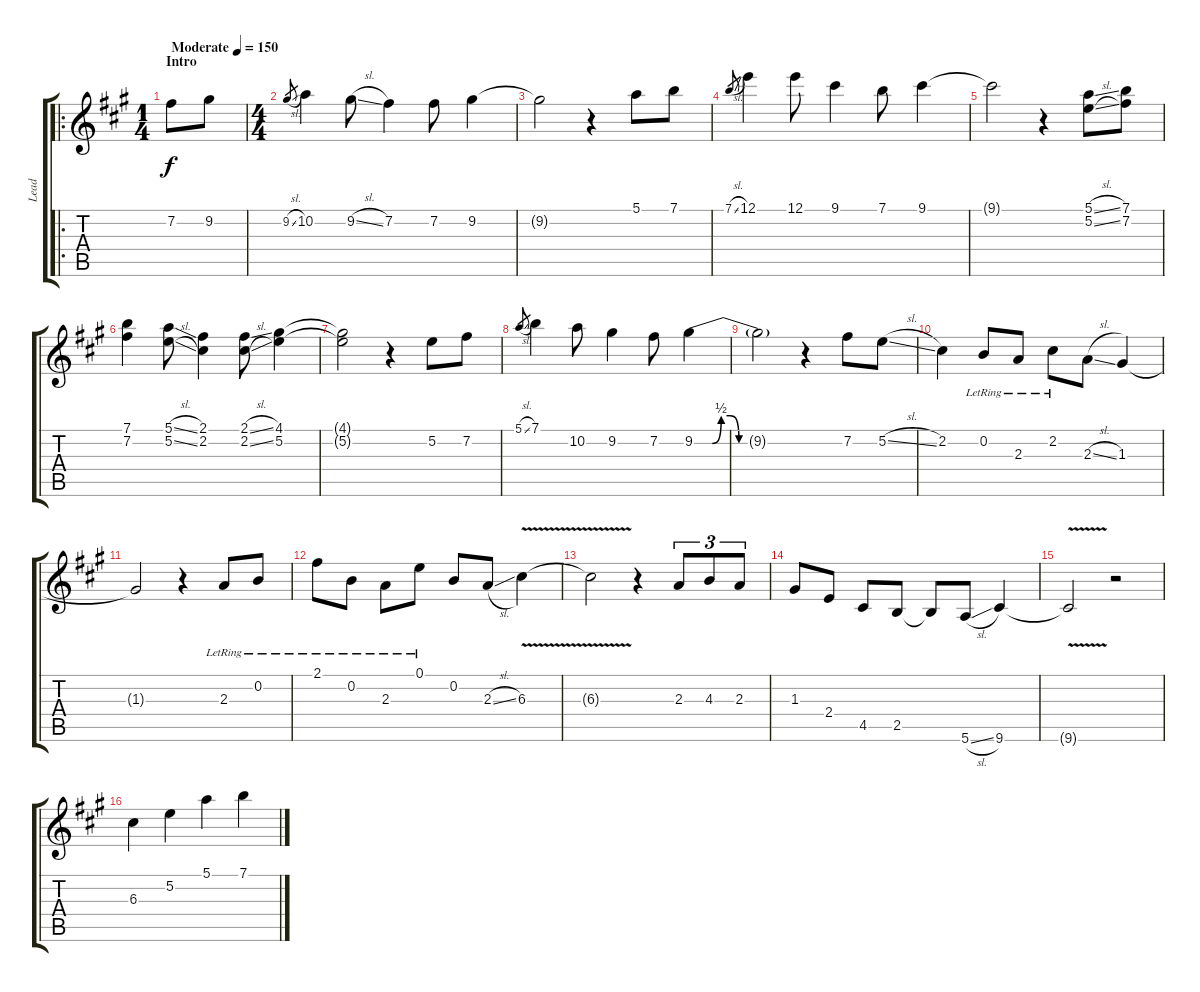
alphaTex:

\track ("Lead" "Lead") {instrument electricguitarjazz}
\staff {score tabs}
\tuning (E4 B3 G3 D3 A2 E2) {hide}
\ro
\ts (1 4)
\section ("" "Intro")
\tempo (150 "Moderate")
\clef g2
\ks a
7.2.8{dy f instrument electricguitarjazz} 9.2.8 |
\ts (4 4)
9.2{sl}.8{gr} 10.2.4 9.2{sl}.8 7.2.4 7.2.8 9.2.4 |
9.2{t}.2 r.4 5.1.8 7.1.8 |
7.1{sl}.8{gr} 12.1.4 12.1.8 9.1.4 7.1.8 9.1.4 |
9.1{t}.2 r.4 (5.1{sl} 5.2{sl}).8 (7.1 7.2).8 |
(7.1 7.2).4 (5.1{sl} 5.2{sl}).8 (2.1 2.2).4 (2.1{sl} 2.2{sl}).8 (4.1 5.2).4 |
(4.1{t} 5.2{t}).2 r.4 5.2.8 7.2.8 |
5.1{sl}.8{gr} 7.1.4 10.2.8 9.2.4 7.2.8 9.2{be (custom 0 0 10 0 15 2 20 2 25 0 30 0 60 0)}.4 |
9.2{t}.2 r.4 7.2.8 5.2{sl}.8 |
2.2.4 0.2{lr}.8 2.3{lr}.8 2.2{lr}.8 2.3{sl}.8 1.3.4 |
1.3{t}.2 r.4 2.3{lr}.8 0.2{lr}.8 |
2.1{lr}.8 0.2{lr}.8 2.3{lr}.8 0.1{lr}.8 0.2.8 2.3{sl}.8 6.3{v}.4 |
6.3{t}.2 r.4 2.3.8{tu (3 2)} 4.3.8{tu (3 2)} 2.3.8{tu (3 2)} |
1.3.8 2.4.8 4.5.8 2.5.8 2.5{t}.8 5.6{sl}.8 9.6.4 |
9.6{v t}.2 r.2 |
6.3.4 5.2.4 5.1.4 7.1.4
